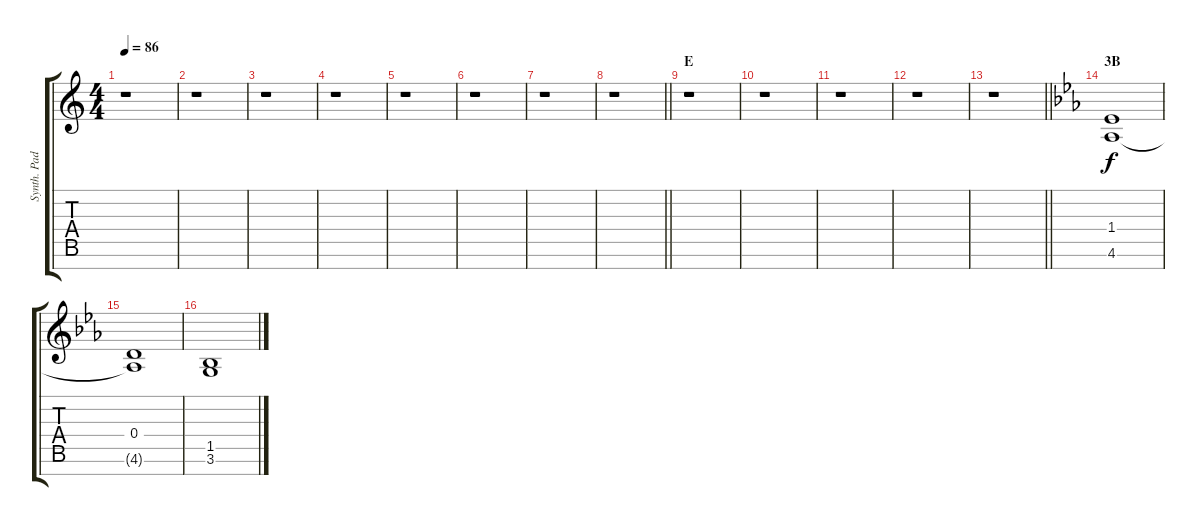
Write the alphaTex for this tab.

\track ("Synth. Pad II" "Synth. Pad") {instrument pad4choir}
\staff {score tabs}
\tuning (E5 B4 G4 D4 A3 E3 B2) {hide}
\ts (4 4)
\tempo 86
\clef g2
\ks c
r.1{dy f} |
r.1 |
r.1 |
r.1 |
r.1 |
r.1 |
r.1 |
\barLineRight lightlight
r.1 |
\section ("" "E")
r.1 |
r.1 |
r.1 |
r.1 |
\barLineRight lightlight
r.1 |
\section ("" "3B")
\ks eb
(1.4 4.6).1 |
(0.4 4.6{t}).1 |
(1.5 3.6).1
